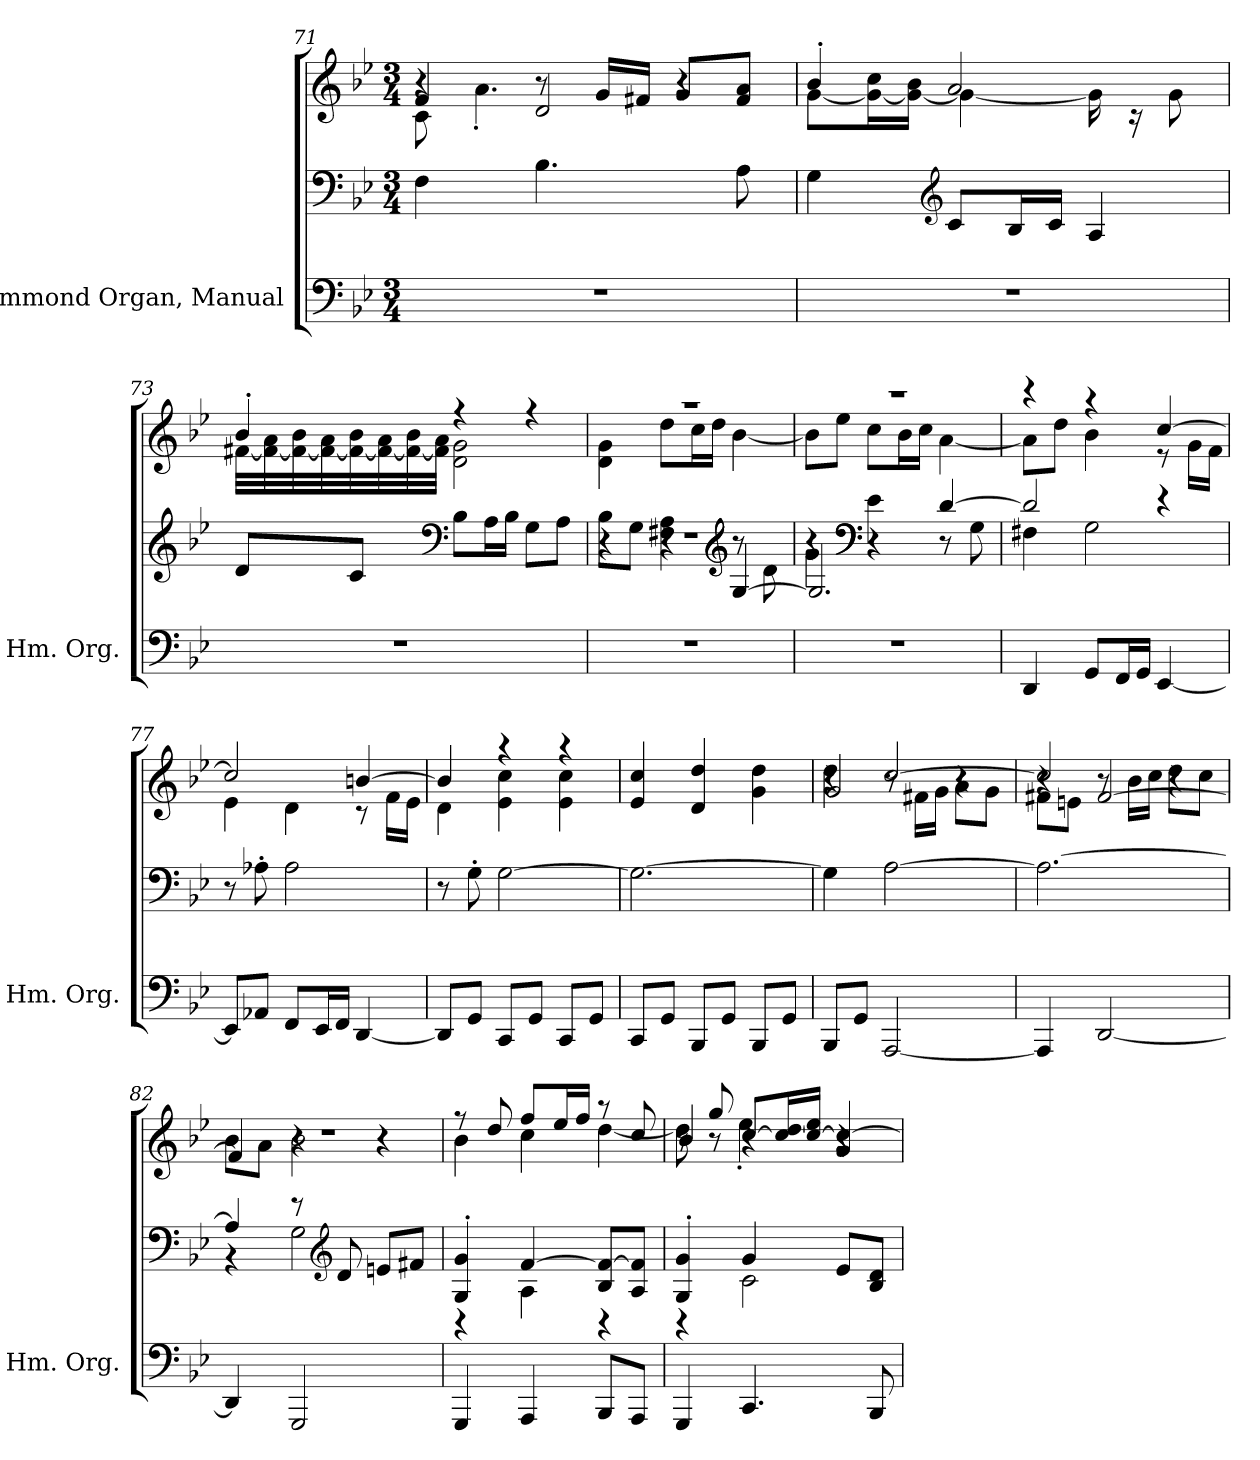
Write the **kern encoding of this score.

**kern	**kern	**kern
*part1	*part1	*part1
*staff3	*staff2	*staff1
*I"Hammond Organ, Manual	*	*
*I'Hm. Org.	*	*
*clefF4	*clefF4	*clefG2
*k[b-e-]	*k[b-e-]	*k[b-e-]
*M3/4	*M3/4	*M3/4
=71	=71	=71
*	*	*^
*	*	*	*^
2.r	4F\	4f/	8c\	4r
.	.	.	4.a'\	.
.	4.B-\	8r	.	2d/
.	.	16g/LL	.	.
.	.	16f#X/JJ	.	.
.	.	8g/L	4r	.
.	8A\	8f#/ 8a/J	.	.
*	*	*	*v	*v
=72	=72	=72	=72
2.r	4G\	4b-'/	[8g\L
.	.	.	16g\_ 16cc\L
.	.	.	16g\_ 16b-\JJ
*	*clefG2	*	*
.	8c/L	2a/	4g\_
.	16B-/L	.	.
.	16c/JJ	.	.
.	4A/	.	16g\]
.	.	.	16r
.	.	.	8g\
!!LO:PB:g=z	!!
=73	=73	=73	=73
2.r	8d/L	4b-'/	[32f#X\LLL
.	.	.	32f#\_ 32a\
.	.	.	32f#\_ 32b-\
.	.	.	32f#\_ 32a\
.	8c/J	.	32f#\_ 32b-\
.	.	.	32f#\_ 32a\
.	.	.	32f#\_ 32b-\
.	.	.	32f#\] 32a\JJJ
*	*clefF4	*	*
.	8B-\L	4r	2d\ 2g\
.	16A\L	.	.
.	16B-\JJ	.	.
.	8G\L	4r	.
.	8A\J	.	.
=74	=74	=74	=74
*	*^	*	*
*	*	*^	*	*
2.r	2.r	8B-\L	4r	2.r	4d\ 4g\
.	.	8G\J	.	.	.
.	.	4F#X\ 4A\	4r	.	8dd\L
.	.	.	.	.	16cc\L
.	.	.	.	.	16dd\JJ
*	*clefG2	*	*	*	*
.	.	8r	[4G/	.	[4b-\
.	.	8d\	.	.	.
=75	=75	=75	=75	=75	=75
2.r	4r	4g\	2.G/]	2.r	8b-\L]
.	.	.	.	.	8ee-\J
*	*clefF4	*	*	*	*
.	4r	4e-\	.	.	8cc\L
.	.	.	.	.	16b-\L
.	.	.	.	.	16cc\JJ
.	[4d/	8r	.	.	[4a\
.	.	8G\	.	.	.
*	*	*v	*v	*	*
!!LO:LB:g=z	!!
=76	=76	=76	=76	=76
4DD/	2d/]	4F#X\	4r	8a\L]
.	.	.	.	8dd\J
8GG/L	.	2G\	4r	4b-\
16FF/L	.	.	.	.
16GG/JJ	.	.	.	.
[4EE-/	4r	.	[4cc/	8r
.	.	.	.	16g\LL
.	.	.	.	16f\JJ
*	*v	*v	*	*
=77	=77	=77	=77
8EE-/L]	8r	2cc/]	4e-\
8AA-X/J	8A-X'\	.	.
8FF/L	2A-\	.	4d\
16EE-/L	.	.	.
16FF/JJ	.	.	.
[4DD/	.	[4bn/	8r
.	.	.	16f\LL
.	.	.	16e-\JJ
=78	=78	=78	=78
8DD/L]	8r	4b/]	4d\
8GG/J	8G'\	.	.
8CC/L	[2G\	4r	4e-\ 4cc\
8GG/J	.	.	.
8CC/L	.	4r	4e-\ 4cc\
8GG/J	.	.	.
*	*	*v	*v
=79	=79	=79
8CC/L	2.G\_	4e-/ 4cc/
8GG/J	.	.
8BBB-/L	.	4d/ 4dd/
8GG/J	.	.
8BBB-/L	.	4g\ 4dd\
8GG/J	.	.
=80	=80	=80
*	*	*^
*	*	*	*^
8BBB-/L	4G\]	4r	4dd\	2g/
8GG/J	.	.	.	.
[2AAA/	[2A\	[2cc/	8r	.
.	.	.	16f#X\LL	.
.	.	.	16g\JJ	.
.	.	.	8a\L	4r
.	.	.	8g\J	.
!!LO:LB:g=z	!!	!!
=81	=81	=81	=81	=81
4AAA/]	2.A\_	2cc/]	8f#X\L	4r
.	.	.	8en\J	.
[2DD/	.	.	8r	[2f#/
.	.	.	16b-\LL	.
.	.	.	16cc\JJ	.
.	.	4r	8dd\L	.
.	.	.	8cc\J	.
=82	=82	=82	=82	=82
*	*^	*	*	*
4DD/]	4A/]	4r	2.r	8b-\L	4f#/]
.	.	.	.	8a\J	.
2GGG/	8r	2G\	.	2b-\	4r
*	*clefG2	*	*	*	*
.	8d/	.	.	.	.
.	8en/L	.	.	.	4r
.	8f#X/J	.	.	.	.
*	*	*	*	*v	*v
=83	=83	=83	=83	=83
4GGG/	4G/' 4g/'	4r	8r	4b-\
.	.	.	8dd/	.
4AAA/	[4f/	4A\	8ff/L	4cc\
.	.	.	16ee-/L	.
.	.	.	16ff/JJ	.
8BBB-/L	8B-/ 8f/_L	4r	8r	[4dd\
8AAA/J	8A/ 8f/]J	.	8cc/	.
=84	=84	=84	=84	=84
*	*	*	*	*^
4GGG/	4G/' 4g/'	4r	8r	8dd\]	4b-/
.	.	.	8gg/	8r	.
4.CC/	4g/	2c\	[8cc/L	4ee-'\	4r
.	.	.	16cc/_ 16dd/L	.	.
.	.	.	16cc/_ 16ee-/JJ	.	.
.	8e-/L	.	4g/ 4cc/_	4r	4r
8BBB-/	8B-/ 8d/J	.	.	.	.
*	*v	*v	*	*	*
*	*	*v	*v	*v
=	=	=
*-	*-	*-
